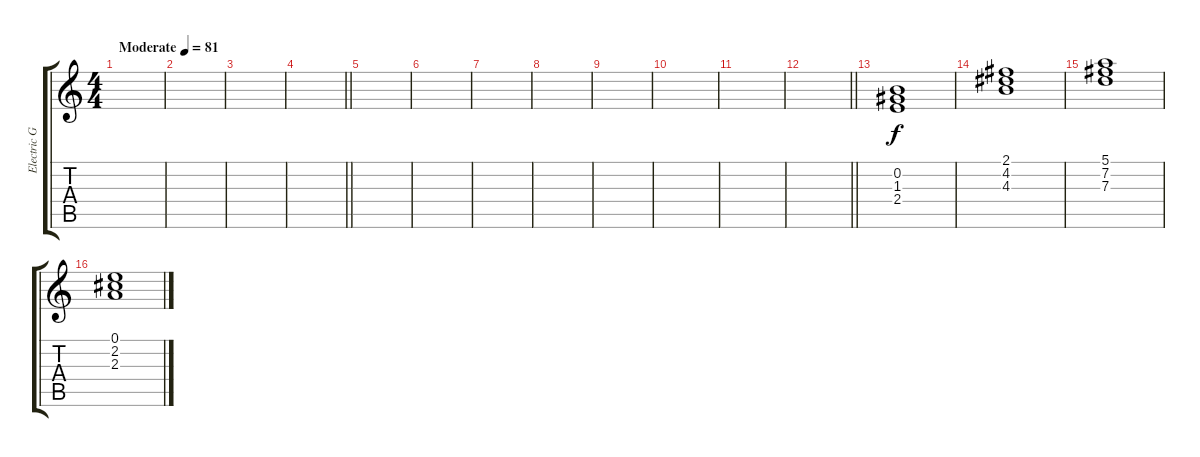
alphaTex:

\track ("Electric Guitar" "Electric G") {instrument overdrivenguitar}
\staff {score tabs}
\tuning (E4 B3 G3 D3 A2 E2) {hide}
\ts (4 4)
\tempo (81 "Moderate")
\clef g2
\ks c
|
|
|
\barLineRight lightlight
|
|
|
|
|
|
|
|
\barLineRight lightlight
|
(0.2 1.3 2.4).1 |
(2.1 4.2 4.3).1 |
(5.1 7.2 7.3).1 |
(0.1 2.2 2.3).1
